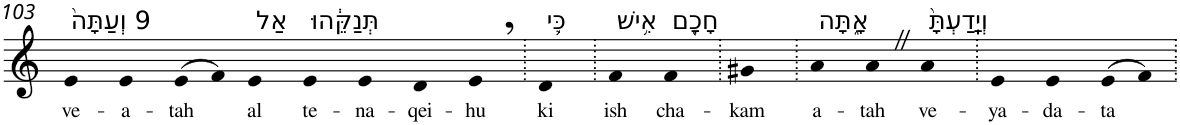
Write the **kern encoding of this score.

**kern	**text
*part1	*part1
*staff1	*staff1
*I"Piano	*
*I'Pno	*
!!LO:PB:g=z
*clefG2	*
*k[]	*
=103	=103
!LO:TX:a:t=9 וְעַתָּה֙	!
!	!LO:LY:b
4e	ve-
!	!LO:LY:b
4e	-a-
!	!LO:LY:b
(>8e	-tah
8f)	.
!LO:TX:a:t=אַל	!
!	!LO:LY:b
4e	al
!LO:TX:a:t=תְּנַקֵּ֔הוּ	!
!	!LO:LY:b
4e	te-
!	!LO:LY:b
4e	-na-
!	!LO:LY:b
4d	-qei-
!	!LO:LY:b
4e,	-hu
=104.	=104.
!LO:TX:a:t=כִּ֛י	!
!	!LO:LY:b
4d	ki
=105.	=105.
!LO:TX:a:t=אִ֥ישׁ	!
!	!LO:LY:b
4f	ish
!LO:TX:a:t=חָכָ֖ם	!
!	!LO:LY:b
4f	cha-
=106.	=106.
!	!LO:LY:b
4g#X	-kam
=107.	=107.
!LO:TX:a:t=אָ֑תָּה	!
!	!LO:LY:b
4a	a-
!	!LO:LY:b
4aZ	-tah
!LO:TX:a:t=וְיָֽדַעְתָּ֙	!
!	!LO:LY:b
4a	ve-
=108.	=108.
!	!LO:LY:b
4e	-ya-
!	!LO:LY:b
4e	-da-
!	!LO:LY:b
(>8e	-ta
8f)	.
=.	=.
*-	*-
